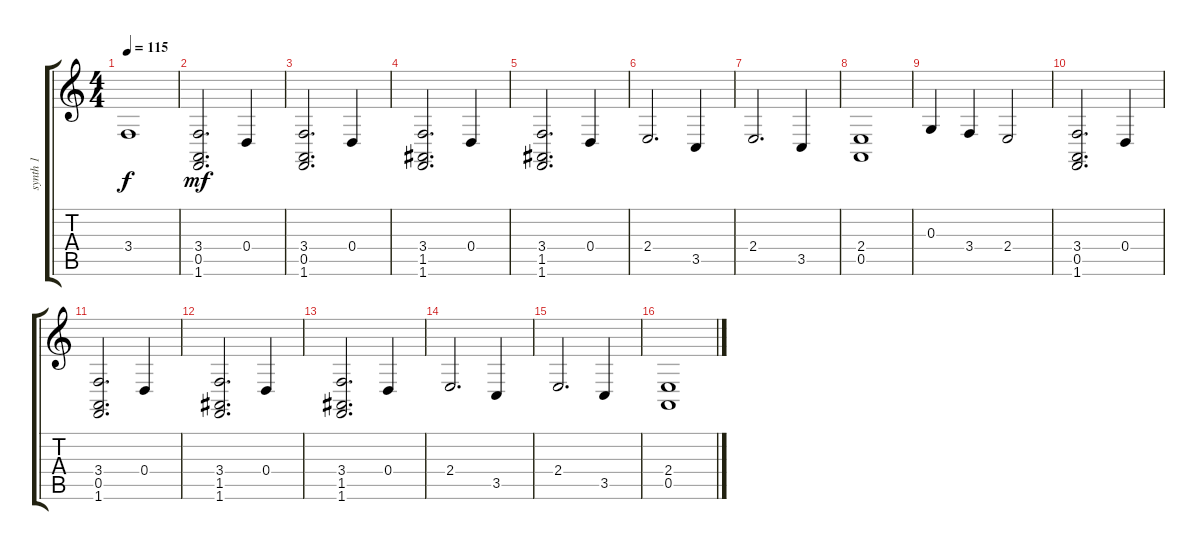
\track ("synth 1" "synth 1") {instrument drawbarorgan}
\staff {score tabs}
\tuning (E4 B3 G3 D3 A2 E2) {hide}
\ts (4 4)
\tempo 115
\clef g2
\ks c
3.4{t}.1{dy f} |
(3.4 0.5 1.6).2{d dy mf} 0.4.4 |
(3.4 0.5 1.6).2{d} 0.4.4 |
(3.4 1.5 1.6).2{d} 0.4.4 |
(3.4 1.5 1.6).2{d} 0.4.4 |
2.4.2{d} 3.5.4 |
2.4.2{d} 3.5.4 |
(2.4 0.5).1 |
0.3.4 3.4.4 2.4.2 |
(3.4 0.5 1.6).2{d} 0.4.4 |
(3.4 0.5 1.6).2{d} 0.4.4 |
(3.4 1.5 1.6).2{d} 0.4.4 |
(3.4 1.5 1.6).2{d} 0.4.4 |
2.4.2{d} 3.5.4 |
2.4.2{d} 3.5.4 |
(2.4 0.5).1
